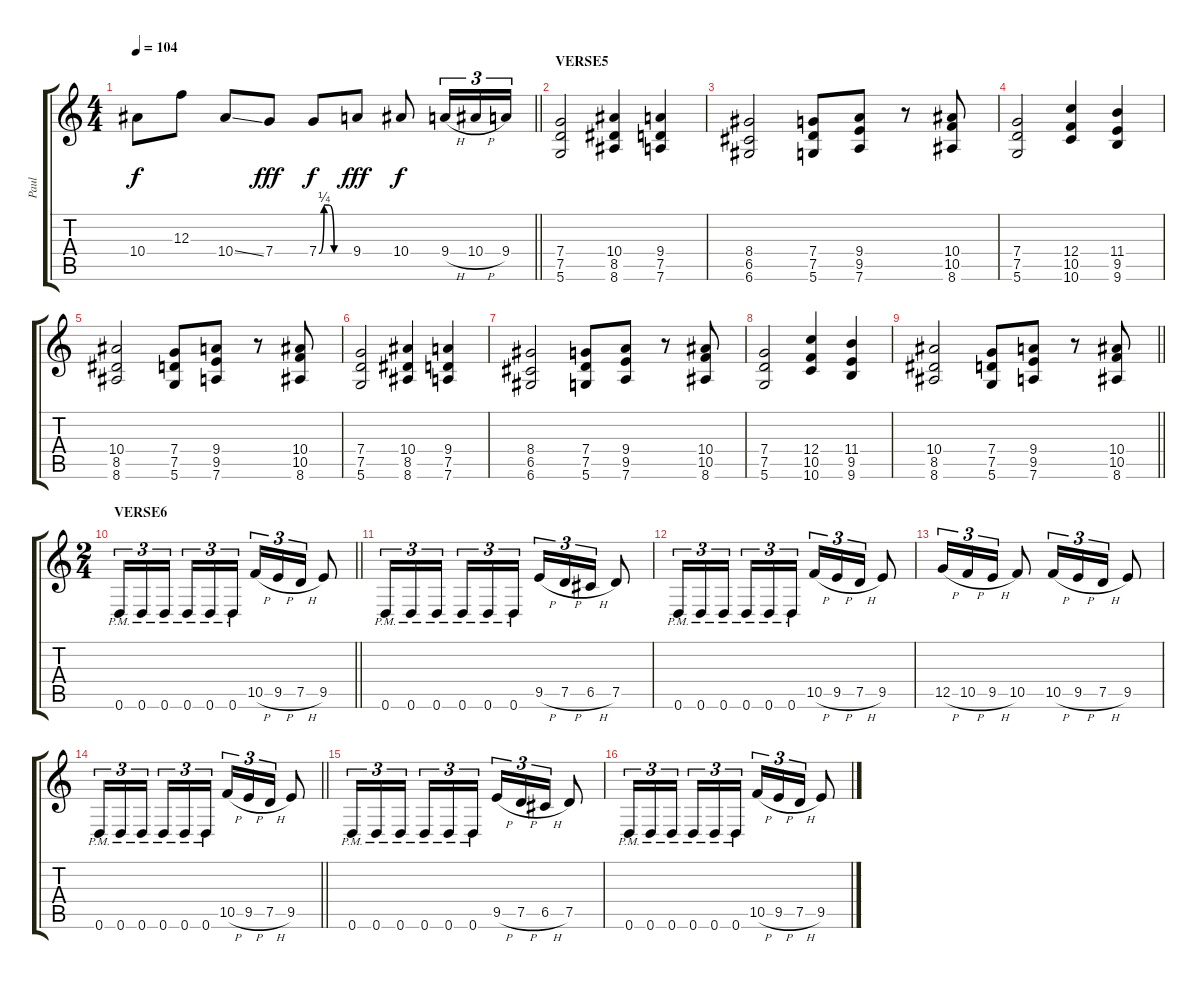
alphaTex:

\track ("Paul" "Paul") {instrument distortionguitar}
\staff {score tabs}
\tuning (D4 A3 F3 C3 G2 D2) {hide}
\ts (4 4)
\tempo 104
\clef g2
\barLineRight lightlight
\ks c
10.4.8{dy f} 12.3.8 10.4{ss}.8 7.4.8{dy fff} 7.4{be (custom 0 0 10 1 20 1 30 0 60 0)}.8{dy f} 9.4.8{dy fff} 10.4.8{dy f} 9.4{h}.16{tu (3 2)} 10.4{h}.16{tu (3 2)} 9.4.16{tu (3 2)} |
\section ("" "VERSE5")
(7.4 7.5 5.6).2{instrument distortionguitar} (10.4 8.5 8.6).4 (9.4 7.5 7.6).4 |
(8.4 6.5 6.6).2 (7.4 7.5 5.6).8 (9.4 9.5 7.6).8 r.8 (10.4 10.5 8.6).8 |
(7.4 7.5 5.6).2 (12.4 10.5 10.6).4 (11.4 9.5 9.6).4 |
(10.4 8.5 8.6).2 (7.4 7.5 5.6).8 (9.4 9.5 7.6).8 r.8 (10.4 10.5 8.6).8 |
(7.4 7.5 5.6).2 (10.4 8.5 8.6).4 (9.4 7.5 7.6).4 |
(8.4 6.5 6.6).2 (7.4 7.5 5.6).8 (9.4 9.5 7.6).8 r.8 (10.4 10.5 8.6).8 |
(7.4 7.5 5.6).2 (12.4 10.5 10.6).4 (11.4 9.5 9.6).4 |
\barLineRight lightlight
(10.4 8.5 8.6).2 (7.4 7.5 5.6).8 (9.4 9.5 7.6).8 r.8 (10.4 10.5 8.6).8 |
\ts (2 4)
\section ("" "VERSE6")
\barLineRight lightlight
0.6{pm}.16{tu (3 2)} 0.6{pm}.16{tu (3 2)} 0.6{pm}.16{tu (3 2) beam splitsecondary} 0.6{pm}.16{tu (3 2)} 0.6{pm}.16{tu (3 2)} 0.6{pm}.16{tu (3 2)} 10.5{h}.16{tu (3 2)} 9.5{h}.16{tu (3 2)} 7.5{h}.16{tu (3 2)} 9.5.8 |
0.6{pm}.16{tu (3 2)} 0.6{pm}.16{tu (3 2)} 0.6{pm}.16{tu (3 2) beam splitsecondary} 0.6{pm}.16{tu (3 2)} 0.6{pm}.16{tu (3 2)} 0.6{pm}.16{tu (3 2)} 9.5{h}.16{tu (3 2)} 7.5{h}.16{tu (3 2)} 6.5{h}.16{tu (3 2)} 7.5.8 |
0.6{pm}.16{tu (3 2)} 0.6{pm}.16{tu (3 2)} 0.6{pm}.16{tu (3 2) beam splitsecondary} 0.6{pm}.16{tu (3 2)} 0.6{pm}.16{tu (3 2)} 0.6{pm}.16{tu (3 2)} 10.5{h}.16{tu (3 2)} 9.5{h}.16{tu (3 2)} 7.5{h}.16{tu (3 2)} 9.5.8 |
12.5{h}.16{tu (3 2)} 10.5{h}.16{tu (3 2)} 9.5{h}.16{tu (3 2)} 10.5.8 10.5{h}.16{tu (3 2)} 9.5{h}.16{tu (3 2)} 7.5{h}.16{tu (3 2)} 9.5.8 |
\barLineRight lightlight
0.6{pm}.16{tu (3 2)} 0.6{pm}.16{tu (3 2)} 0.6{pm}.16{tu (3 2) beam splitsecondary} 0.6{pm}.16{tu (3 2)} 0.6{pm}.16{tu (3 2)} 0.6{pm}.16{tu (3 2)} 10.5{h}.16{tu (3 2)} 9.5{h}.16{tu (3 2)} 7.5{h}.16{tu (3 2)} 9.5.8 |
0.6{pm}.16{tu (3 2)} 0.6{pm}.16{tu (3 2)} 0.6{pm}.16{tu (3 2) beam splitsecondary} 0.6{pm}.16{tu (3 2)} 0.6{pm}.16{tu (3 2)} 0.6{pm}.16{tu (3 2)} 9.5{h}.16{tu (3 2)} 7.5{h}.16{tu (3 2)} 6.5{h}.16{tu (3 2)} 7.5.8 |
0.6{pm}.16{tu (3 2)} 0.6{pm}.16{tu (3 2)} 0.6{pm}.16{tu (3 2) beam splitsecondary} 0.6{pm}.16{tu (3 2)} 0.6{pm}.16{tu (3 2)} 0.6{pm}.16{tu (3 2)} 10.5{h}.16{tu (3 2)} 9.5{h}.16{tu (3 2)} 7.5{h}.16{tu (3 2)} 9.5.8
